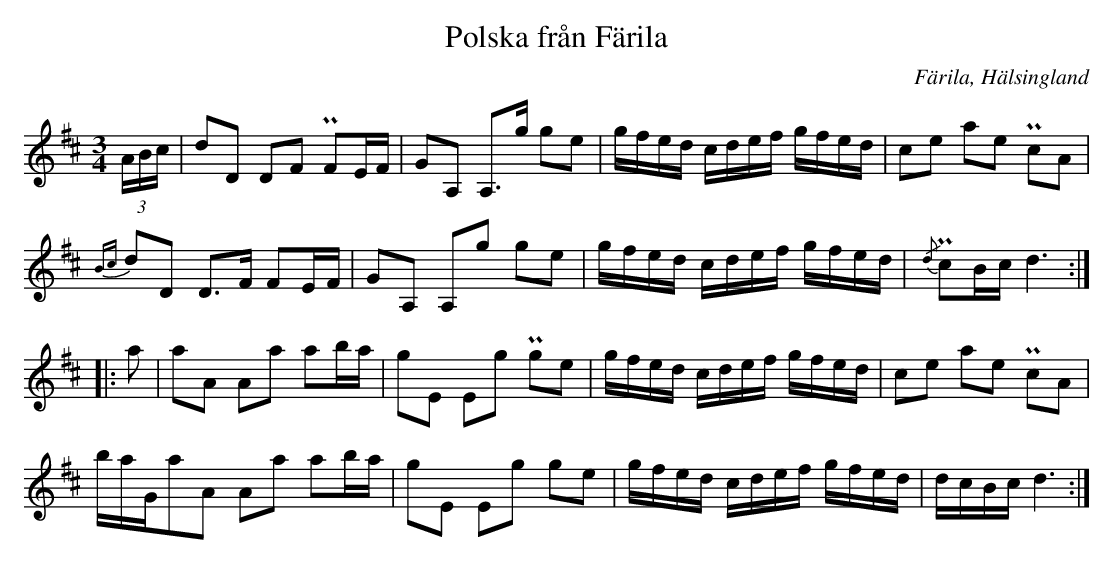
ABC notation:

X:1
T:Polska från Färila
O:Färila, Hälsingland
M:3/4
L:1/16
U:t=turn
K:D
(3ABc | d2D2 D2F2 PF2EF | G2A,2 A,2>g2 g2e2 | gfed cdef gfed | c2e2 a2e2 Pc2A2 |
{Bc}d2D2 D2>F2 F2EF | G2A,2 A,2g2 g2e2 | gfed cdef gfed | {/d}Pc2Bc d6 ::
a2 | a2A2 A2a2 a2ba | g2E2 E2g2 Pg2e2 | gfed cdef gfed | c2e2 a2e2 Pc2A2 |
baGa2A2 A2a2 a2ba | g2E2 E2g2 g2e2 | gfed cdef gfed | dcBc d6 :|
